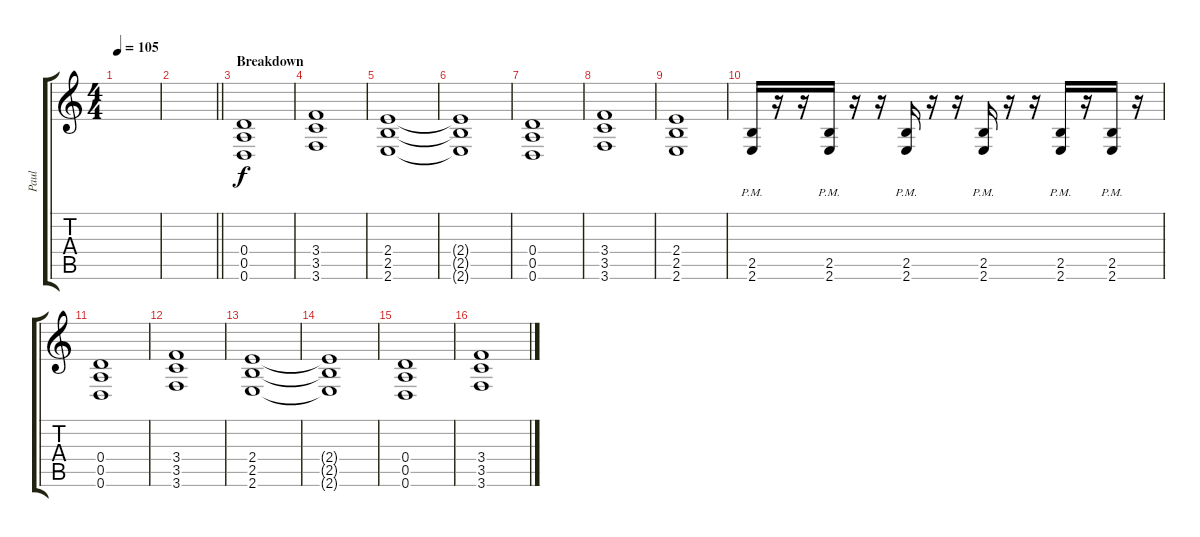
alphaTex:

\track ("Paul" "Paul") {instrument distortionguitar}
\staff {score tabs}
\tuning (E4 B3 G3 D3 A2 D2) {hide}
\ts (4 4)
\tempo 105
\clef g2
\ks c
|
\barLineRight lightlight
|
\section ("" "Breakdown")
(0.4 0.5 0.6).1 |
(3.4 3.5 3.6).1 |
(2.4 2.5 2.6).1 |
(2.4{t} 2.5{t} 2.6{t}).1 |
(0.4 0.5 0.6).1 |
(3.4 3.5 3.6).1 |
(2.4 2.5 2.6).1 |
(2.5{pm} 2.6{pm}).16 r.16 r.16 (2.5{pm} 2.6{pm}).16 r.16 r.16 (2.5{pm} 2.6{pm}).16 r.16 r.16 (2.5{pm} 2.6{pm}).16 r.16 r.16 (2.5{pm} 2.6{pm}).16 r.16 (2.5{pm} 2.6{pm}).16 r.16 |
(0.4 0.5 0.6).1 |
(3.4 3.5 3.6).1 |
(2.4 2.5 2.6).1 |
(2.4{t} 2.5{t} 2.6{t}).1 |
(0.4 0.5 0.6).1 |
(3.4 3.5 3.6).1
